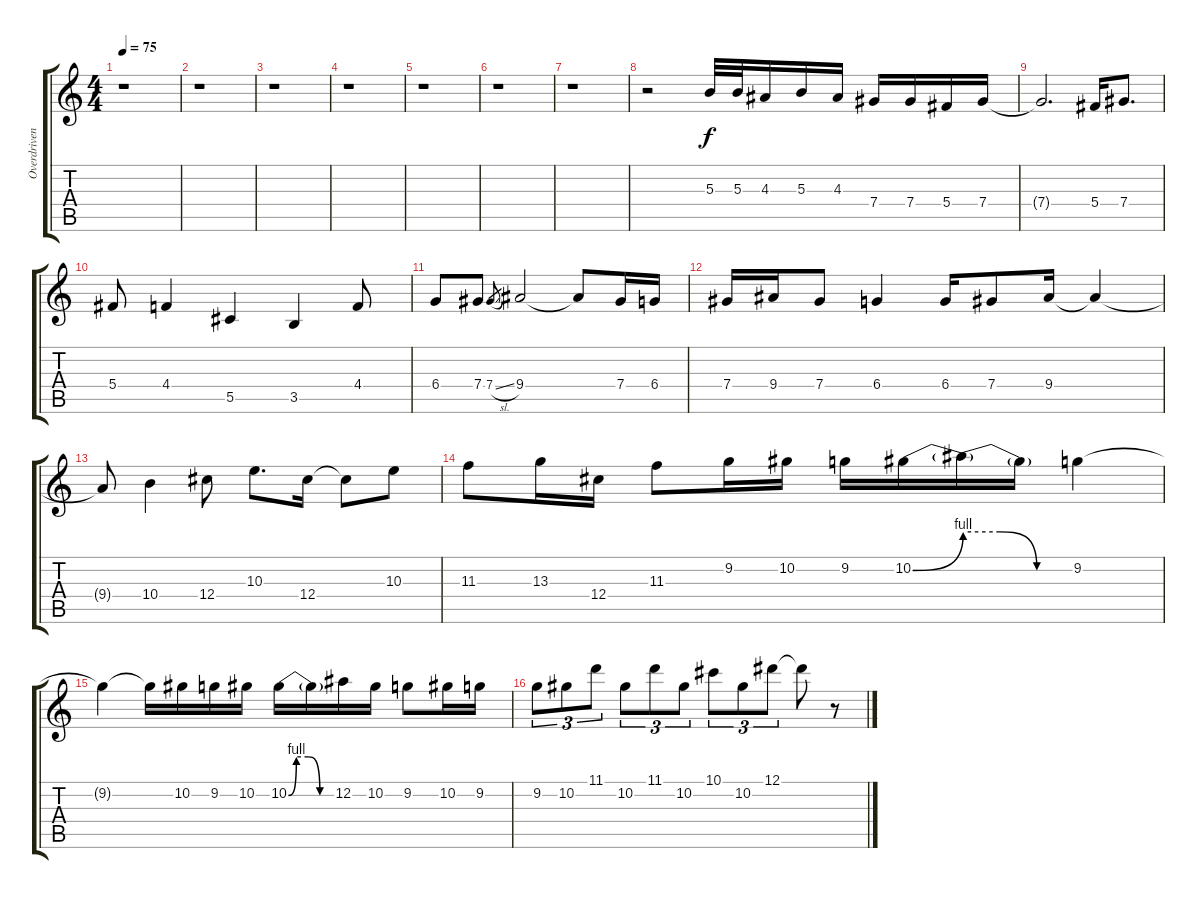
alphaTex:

\track ("Overdriven" "Overdriven") {instrument overdrivenguitar}
\staff {score tabs}
\tuning (Eb4 Bb3 Gb3 Db3 Ab2 Db2) {hide}
\ts (4 4)
\tempo 75
\clef g2
\ks c
r.1{dy f} |
r.1 |
r.1 |
r.1 |
r.1 |
r.1 |
r.1 |
r.2 5.3.32 5.3.32 4.3.16 5.3.16 4.3.16 7.4.16 7.4.16 5.4.16 7.4.16 |
7.4{t}.2{d} 5.4.16 7.4.8{d} |
5.4.8 4.4.4 5.5.4 3.5.4 4.4.8 |
6.4.8 7.4.8 7.4{sl}.8{gr} 9.4.2 9.4{t}.8 7.4.16 6.4.16 |
7.4.16 9.4.16 7.4.8 6.4.4 6.4.16 7.4.8 9.4.16 9.4{t}.4 |
9.4{t}.8 10.4.4 12.4.8 10.3.8{d} 12.4.16 12.4{t}.8 10.3.8 |
11.3.8 13.3.16 12.4.16 11.3.8 9.2.16 10.2.16 9.2.16 10.2{be (bend 0 0 60 4)}.16 10.2{be (custom 0 4 20 4 40 0 60 0) t}.16 10.2{t}.16 9.2.4 |
9.2{t}.4 9.2{t}.16 10.2.16 9.2.16 10.2.16 10.2{be (custom 0 0 10 4 25 4 40 0 60 0)}.16 10.2{t}.16 12.2.16 10.2.16 9.2.8 10.2.16 9.2.16 |
9.2.8{tu (3 2)} 10.2.8{tu (3 2)} 11.1.8{tu (3 2)} 10.2.8{tu (3 2)} 11.1.8{tu (3 2)} 10.2.8{tu (3 2)} 10.1.8{tu (3 2)} 10.2.8{tu (3 2)} 12.1.8{tu (3 2)} 12.1{t}.8 r.8
